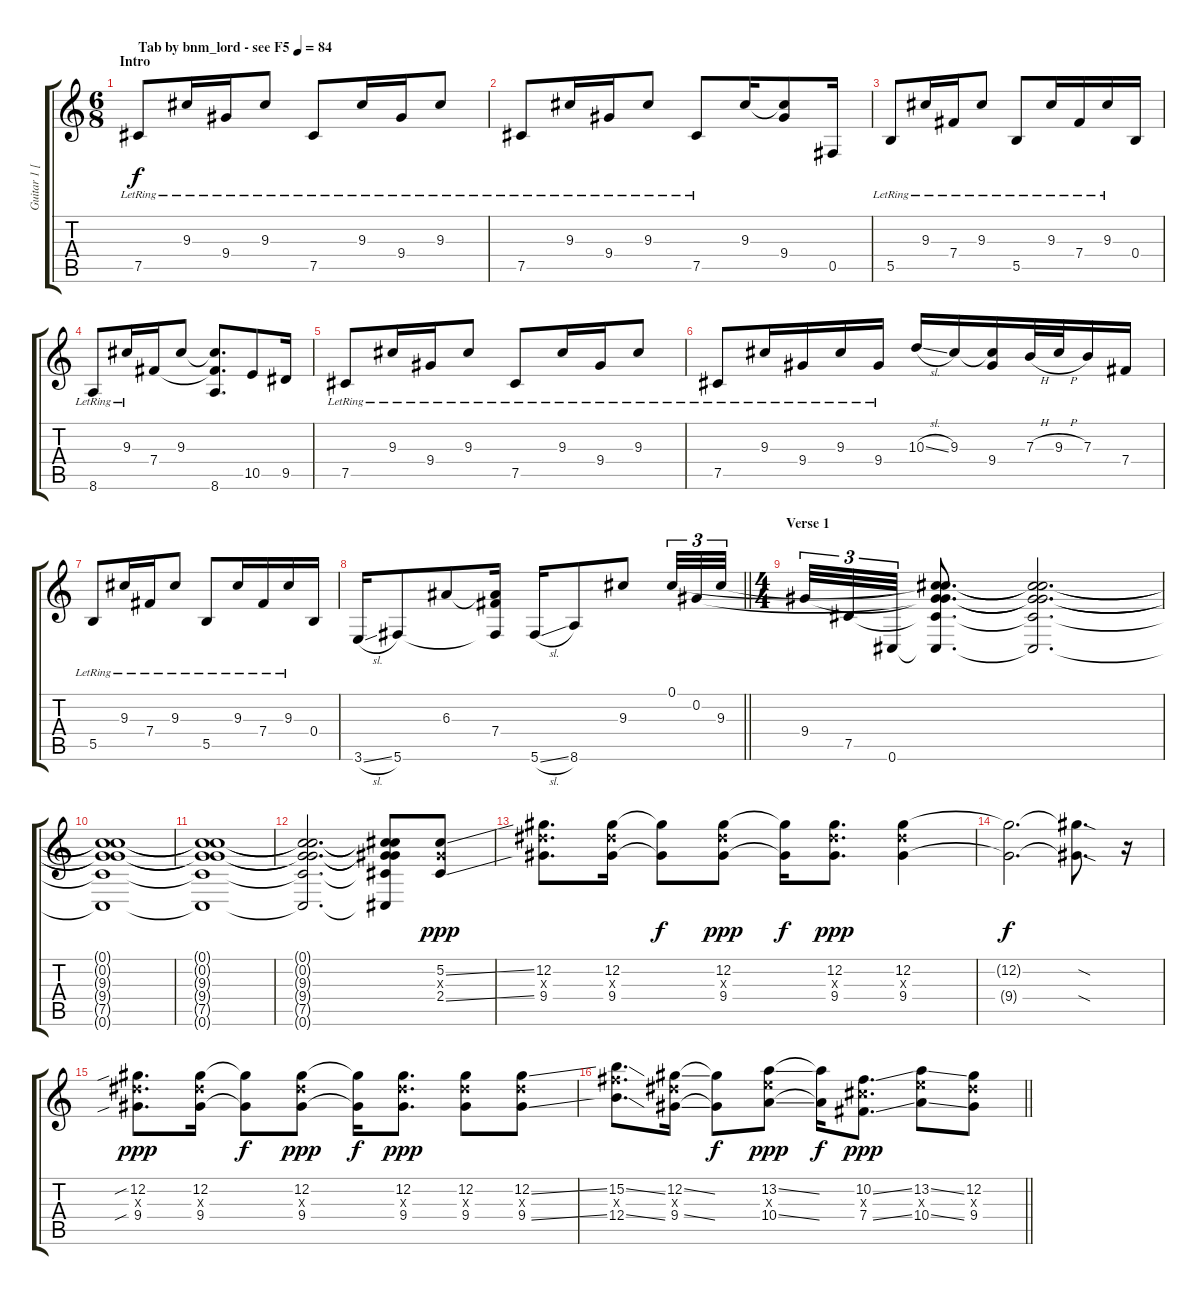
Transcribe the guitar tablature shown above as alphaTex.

\track ("Guitar 1 [Billy Howerdel]" "Guitar 1 [") {instrument electricguitarjazz}
\staff {score tabs}
\tuning (Db4 Ab3 E3 B2 Gb2 Db2) {hide}
\ts (6 8)
\section ("" "Intro")
\tempo (84 "Tab by bnm_lord - see F5")
\clef g2
\ks c
7.5{lr}.8{dy f instrument electricguitarjazz} 9.3{lr}.16 9.4{lr}.16 9.3{lr}.8 7.5{lr}.8 9.3{lr}.16 9.4{lr}.16 9.3{lr}.8 |
7.5{lr}.8 9.3{lr}.16 9.4{lr}.16 9.3{lr}.8 7.5{lr}.8 9.3.16 (9.3{t} 9.4).8 0.5.16 |
5.5{lr}.8 9.3{lr}.16 7.4{lr}.16 9.3{lr}.8 5.5{lr}.8 9.3{lr}.16 7.4{lr}.16 9.3{lr}.16 0.4.16 |
8.6{lr}.8 9.3{lr}.16 7.4.16 9.3.8 (9.3{t} 7.4{t} 8.6).8{d} 10.5.8 9.5.16 |
7.5{lr}.8 9.3{lr}.16 9.4{lr}.16 9.3{lr}.8 7.5{lr}.8 9.3{lr}.16 9.4{lr}.16 9.3{lr}.8 |
7.5{lr}.8 9.3{lr}.16 9.4{lr}.16 9.3{lr}.16 9.4{lr}.16 10.3{sl}.16 9.3.16 (9.3{t} 9.4).16 7.3{h}.32 9.3{h}.32 7.3.16 7.4.16 |
5.5{lr}.8 9.3{lr}.16 7.4{lr}.16 9.3{lr}.8 5.5{lr}.8 9.3{lr}.16 7.4{lr}.16 9.3{lr}.16 0.4.16 |
\barLineRight lightlight
3.6{sl}.16 5.6.8 6.3.8 (6.3{t} 7.4 5.6{t}).16 5.6{sl}.16 8.6.8 9.3.8 0.1.32{tu (3 2)} 0.2.32{tu (3 2)} 9.3.32{tu (3 2)} |
\ts (4 4)
\section ("" "Verse 1")
9.4.32{tu (3 2)} 7.5.32{tu (3 2)} 0.6.32{tu (3 2)} (0.1{t} 0.2{t} 9.3{t} 9.4{t} 7.5{t} 0.6{t}).8{d} (0.1{t} 0.2{t} 9.3{t} 9.4{t} 7.5{t} 0.6{t}).2{d} |
(0.1{t} 0.2{t} 9.3{t} 9.4{t} 7.5{t} 0.6{t}).1 |
(0.1{t} 0.2{t} 9.3{t} 9.4{t} 7.5{t} 0.6{t}).1 |
(0.1{t} 0.2{t} 9.3{t} 9.4{t} 7.5{t} 0.6{t}).2{d} (0.1{t} 0.2{t} 9.3{t} 9.4{t} 7.5{t} 0.6{t}).8 (5.2{ss} 4.3{x} 2.4{ss}).8{dy ppp volume 8 instrument distortionguitar} |
(12.2 11.3{x} 9.4).8{d} (12.2 11.3{x} 9.4).16 (12.2{t} 9.4{t}).8{dy f} (12.2 11.3{x} 9.4).8{dy ppp} (12.2{t} 9.4{t}).16{dy f} (12.2 11.3{x} 9.4).8{d dy ppp} (12.2 11.3{x} 9.4).4 |
(12.2{t} 9.4{t}).2{d dy f} (12.2{sod t} 9.4{sod t}).8{d} r.16 |
(12.2{sib} 11.3{x} 9.4{sib}).8{d dy ppp} (12.2 11.3{x} 9.4).16 (12.2{t} 9.4{t}).8{dy f} (12.2 11.3{x} 9.4).8{dy ppp} (12.2{t} 9.4{t}).16{dy f} (12.2 11.3{x} 9.4).8{d dy ppp} (12.2 11.3{x} 9.4).8 (12.2{ss} 11.3{x} 9.4{ss}).8 |
\barLineRight lightlight
(15.2{ss} 14.3{x} 12.4{ss}).8{d} (12.2{ss} 11.3{x} 9.4{ss}).16 (12.2{t} 9.4{t}).8{dy f} (13.2{ss} 12.3{x} 10.4{ss}).8{dy ppp} (13.2{t} 10.4{t}).16{dy f} (10.2{ss} 9.3{x} 7.4{ss}).8{d dy ppp} (13.2{ss} 12.3{x} 10.4{ss}).8 (12.2 11.3{x} 9.4).8
